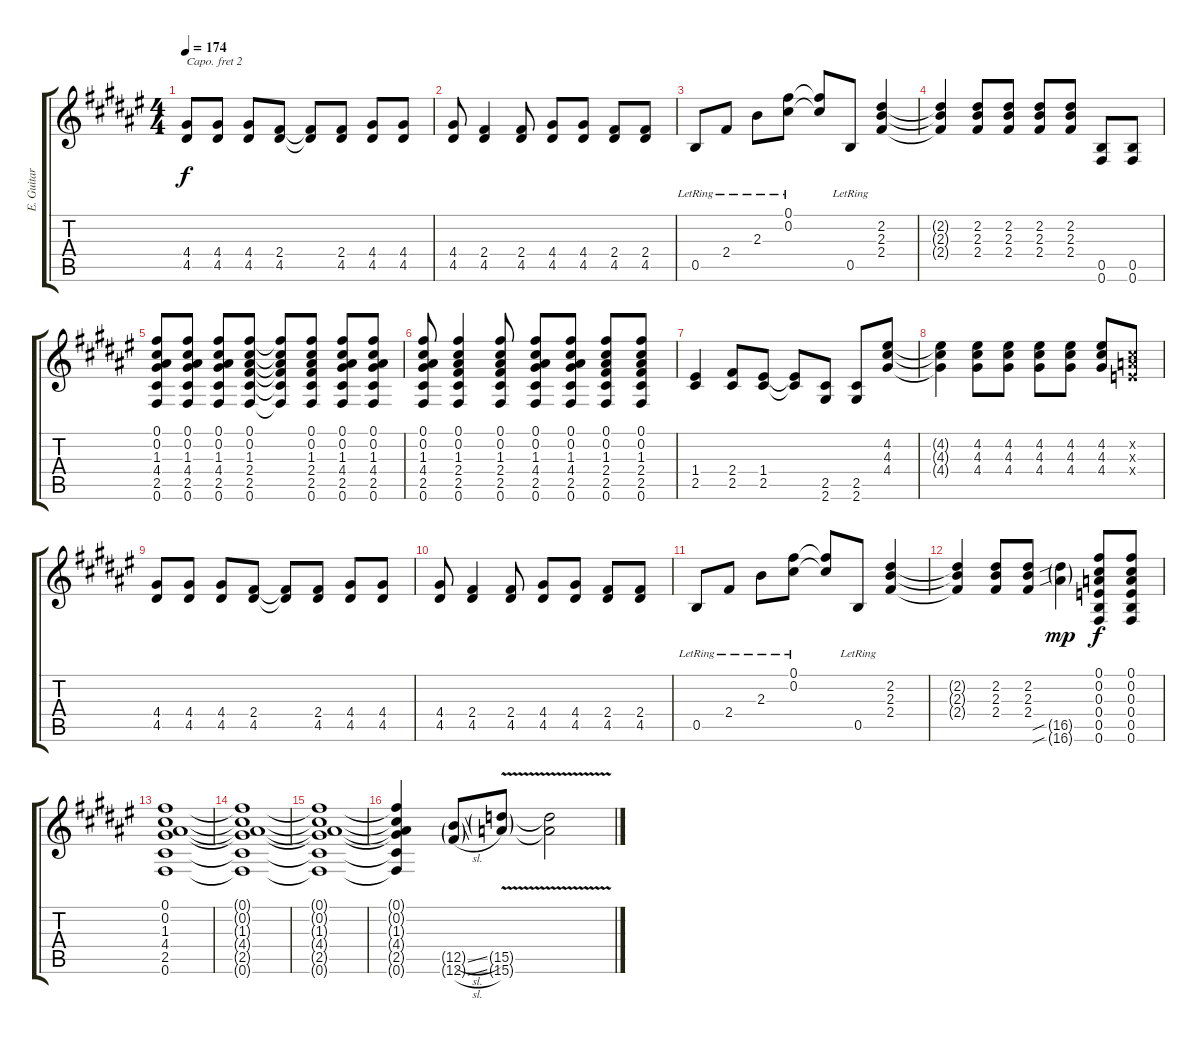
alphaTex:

\track ("E. Guitar I" "E. Guitar ") {instrument overdrivenguitar}
\staff {score tabs}
\capo 2
\tuning (E4 B3 G3 D3 A2 E2) {hide}
\ts (4 4)
\tempo 174
\clef g2
\ks f#
(4.4 4.5).8{dy f} (4.4 4.5).8 (4.4 4.5).8 (2.4 4.5).8 (2.4{t} 4.5{t}).8 (2.4 4.5).8 (4.4 4.5).8 (4.4 4.5).8 |
(4.4 4.5).8 (2.4 4.5).4 (2.4 4.5).8 (4.4 4.5).8 (4.4 4.5).8 (2.4 4.5).8 (2.4 4.5).8 |
0.5{lr}.8 2.4{lr}.8 2.3{lr}.8 (0.1{lr} 0.2{lr}).8 (0.1{t} 0.2{t}).8 0.5{lr}.8 (2.2 2.3 2.4).4 |
(2.2{t} 2.3{t} 2.4{t}).4 (2.2 2.3 2.4).8 (2.2 2.3 2.4).8 (2.2 2.3 2.4).8 (2.2 2.3 2.4).8 (0.5 0.6).8 (0.5 0.6).8 |
(0.1 0.2 1.3 4.4 2.5 0.6).8 (0.1 0.2 1.3 4.4 2.5 0.6).8 (0.1 0.2 1.3 4.4 2.5 0.6).8 (0.1 0.2 1.3 2.4 2.5 0.6).8 (0.1{t} 0.2{t} 1.3{t} 2.4{t} 2.5{t} 0.6{t}).8 (0.1 0.2 1.3 2.4 2.5 0.6).8 (0.1 0.2 1.3 4.4 2.5 0.6).8 (0.1 0.2 1.3 4.4 2.5 0.6).8 |
(0.1 0.2 1.3 4.4 2.5 0.6).8 (0.1 0.2 1.3 2.4 2.5 0.6).4 (0.1 0.2 1.3 2.4 2.5 0.6).8 (0.1 0.2 1.3 4.4 2.5 0.6).8 (0.1 0.2 1.3 4.4 2.5 0.6).8 (0.1 0.2 1.3 2.4 2.5 0.6).8 (0.1 0.2 1.3 2.4 2.5 0.6).8 |
(1.4 2.5).4 (2.4 2.5).8 (1.4 2.5).8 (1.4{t} 2.5{t}).8 (2.5 2.6).8 (2.5 2.6).8 (4.2 4.3 4.4).8 |
(4.2{t} 4.3{t} 4.4{t}).4 (4.2 4.3 4.4).8 (4.2 4.3 4.4).8 (4.2 4.3 4.4).8 (4.2 4.3 4.4).8 (4.2 4.3 4.4).8 (0.2{x} 0.3{x} 0.4{x}).8 |
(4.4 4.5).8 (4.4 4.5).8 (4.4 4.5).8 (2.4 4.5).8 (2.4{t} 4.5{t}).8 (2.4 4.5).8 (4.4 4.5).8 (4.4 4.5).8 |
(4.4 4.5).8 (2.4 4.5).4 (2.4 4.5).8 (4.4 4.5).8 (4.4 4.5).8 (2.4 4.5).8 (2.4 4.5).8 |
0.5{lr}.8 2.4{lr}.8 2.3{lr}.8 (0.1{lr} 0.2{lr}).8 (0.1{t} 0.2{t}).8 0.5{lr}.8 (2.2 2.3 2.4).4 |
(2.2{t} 2.3{t} 2.4{t}).4 (2.2 2.3 2.4).8 (2.2 2.3 2.4).8 (16.5{sib g} 16.6{sib g}).4{dy mp} (0.1 0.2 0.3 0.4 0.5 0.6).8{dy f} (0.1 0.2 0.3 0.4 0.5 0.6).8 |
(0.1 0.2 1.3 4.4 2.5 0.6).1 |
(0.1{t} 0.2{t} 1.3{t} 4.4{t} 2.5{t} 0.6{t}).1 |
(0.1{t} 0.2{t} 1.3{t} 4.4{t} 2.5{t} 0.6{t}).1 |
(0.1{t} 0.2{t} 1.3{t} 4.4{t} 2.5{t} 0.6{t}).4 (12.5{sl g} 12.6{sl g}).8 (15.5{v g} 15.6{v g}).8 (15.5{t} 15.6{t}).2
